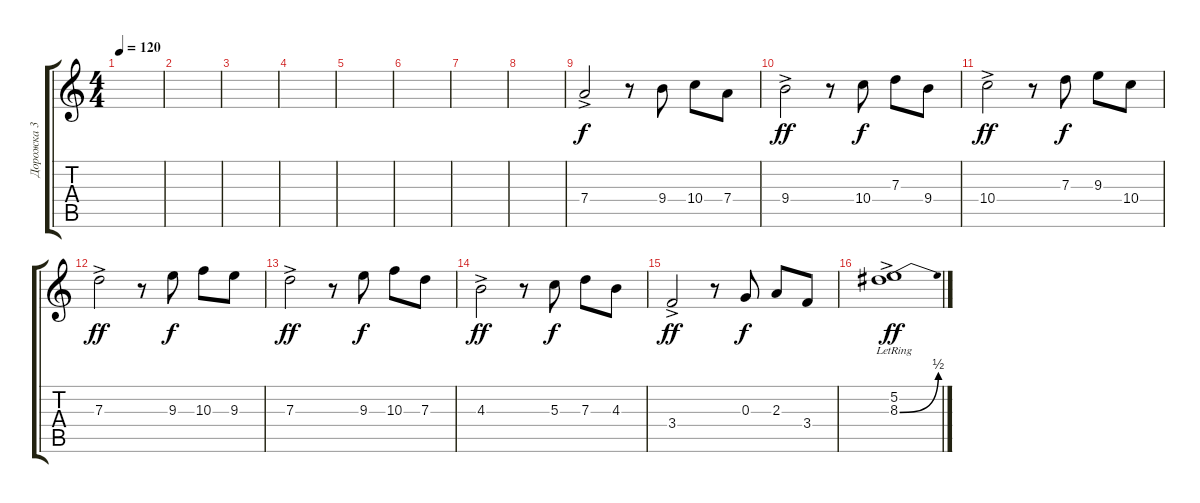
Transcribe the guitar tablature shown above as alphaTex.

\track ("Дорожка 3" "Дорожка 3") {instrument acousticguitarsteel}
\staff {score tabs}
\tuning (E4 B3 G3 D3 A2 E2) {hide}
\ts (4 4)
\tempo 120
\clef g2
\ks c
|
|
|
|
|
|
|
|
7.4{ac}.2 r.8 9.4.8{dy f} 10.4.8 7.4.8 |
9.4{ac}.2{dy ff} r.8 10.4.8{dy f} 7.3.8 9.4.8 |
10.4{ac}.2{dy ff} r.8 7.3.8{dy f} 9.3.8 10.4.8 |
7.3{ac}.2{dy ff} r.8 9.3.8{dy f} 10.3.8 9.3.8 |
7.3{ac}.2{dy ff} r.8 9.3.8{dy f} 10.3.8 7.3.8 |
4.3{ac}.2{dy ff} r.8 5.3.8{dy f} 7.3.8 4.3.8 |
3.4{ac}.2{dy ff} r.8 0.3.8{dy f} 2.3.8 3.4.8 |
(5.2{ac lr} 8.3{be (bend 0 0 60 2) ac lr}).1{dy ff}
